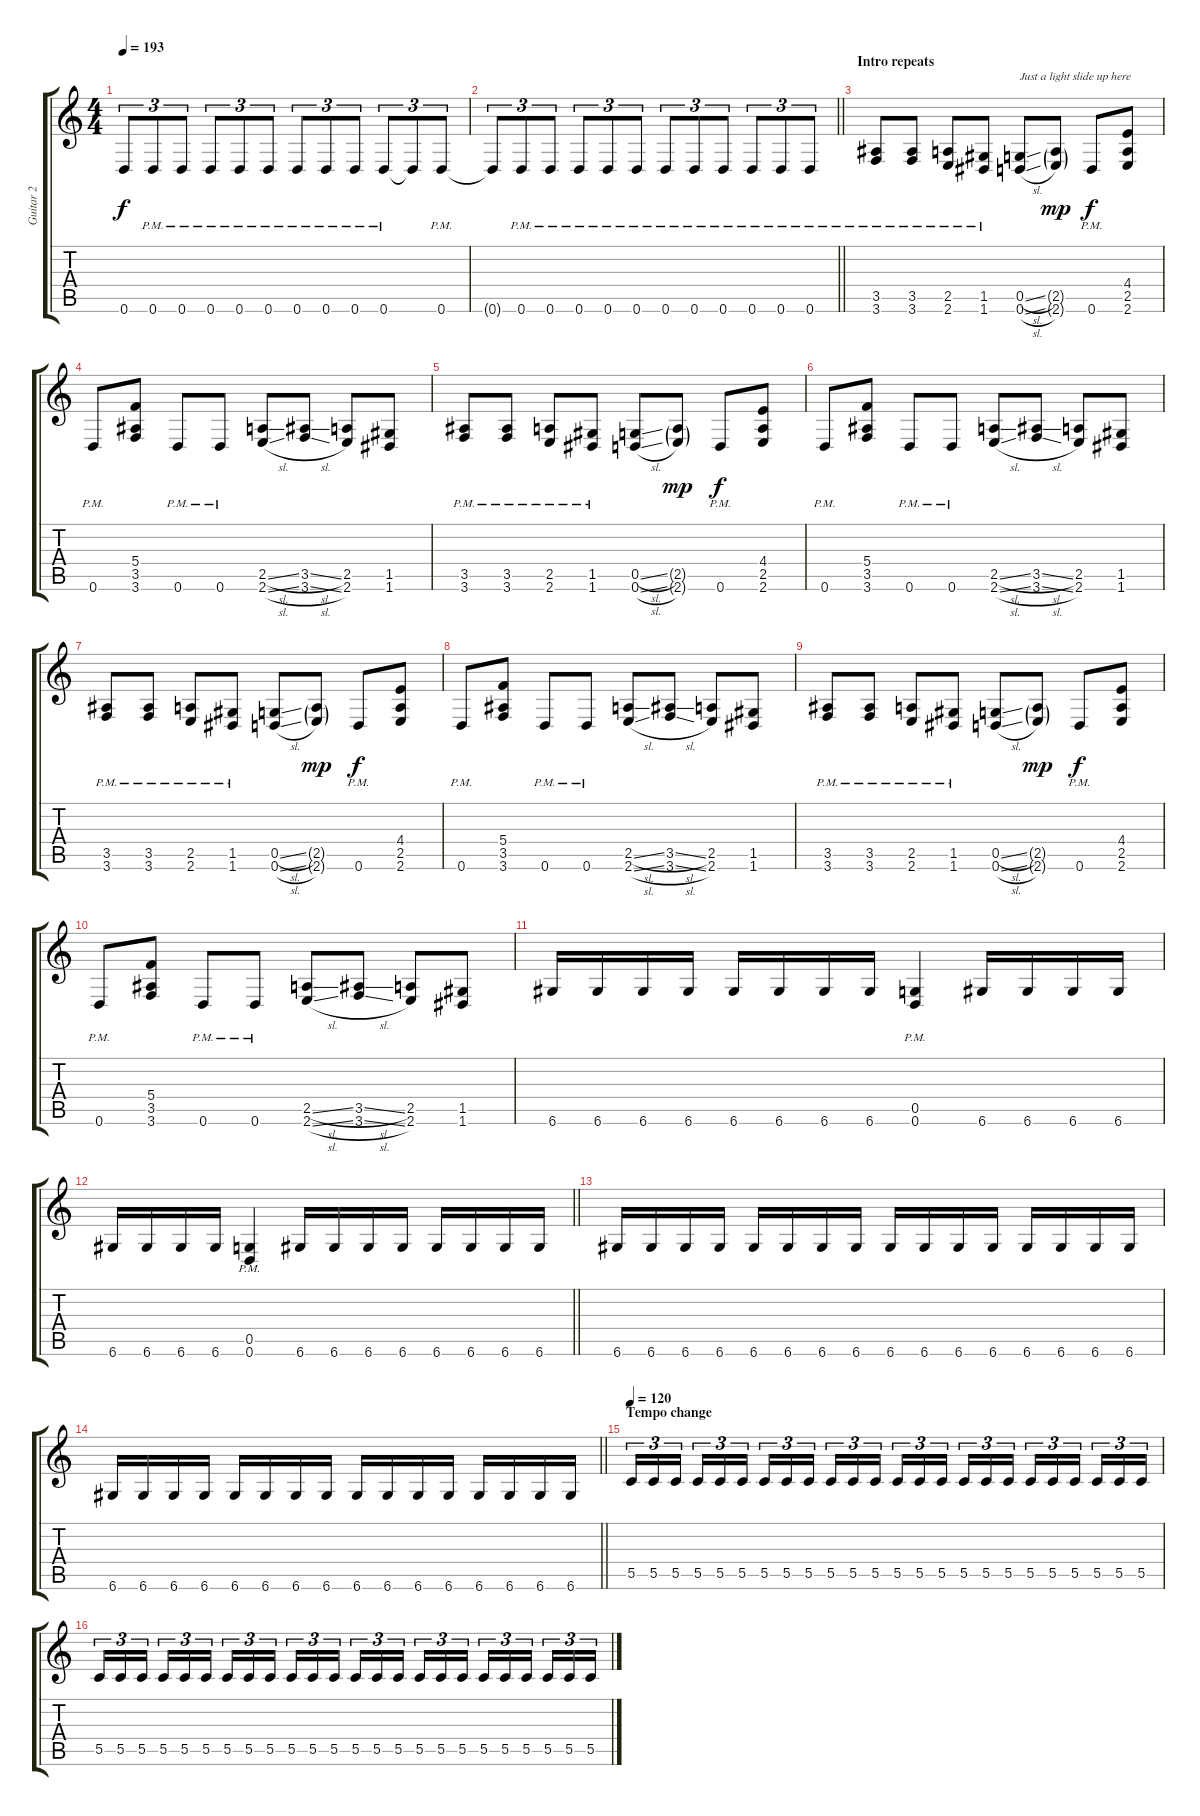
\track ("Guitar 2" "Guitar 2") {instrument distortionguitar}
\staff {score tabs}
\tuning (D4 A3 F3 C3 G2 D2) {hide}
\ts (4 4)
\tempo 193
\clef g2
\ks c
0.6{t}.8{tu (3 2) dy f} 0.6{pm}.8{tu (3 2)} 0.6{pm}.8{tu (3 2)} 0.6{pm}.8{tu (3 2)} 0.6{pm}.8{tu (3 2)} 0.6{pm}.8{tu (3 2)} 0.6{pm}.8{tu (3 2)} 0.6{pm}.8{tu (3 2)} 0.6{pm}.8{tu (3 2)} 0.6{pm}.8{tu (3 2)} 0.6{t}.8{tu (3 2)} 0.6{pm}.8{tu (3 2)} |
\barLineRight lightlight
0.6{t}.8{tu (3 2)} 0.6{pm}.8{tu (3 2)} 0.6{pm}.8{tu (3 2)} 0.6{pm}.8{tu (3 2)} 0.6{pm}.8{tu (3 2)} 0.6{pm}.8{tu (3 2)} 0.6{pm}.8{tu (3 2)} 0.6{pm}.8{tu (3 2)} 0.6{pm}.8{tu (3 2)} 0.6{pm}.8{tu (3 2)} 0.6{pm}.8{tu (3 2)} 0.6{pm}.8{tu (3 2)} |
\section ("" "Intro repeats")
(3.5{pm} 3.6{pm}).8 (3.5{pm} 3.6{pm}).8 (2.5{pm} 2.6{pm}).8 (1.5{pm} 1.6{pm}).8 (0.5{sl} 0.6{sl}).8{txt "Just a light slide up here"} (2.5{g} 2.6{g}).8{dy mp} 0.6{pm}.8{dy f} (4.4 2.5 2.6).8 |
0.6{pm}.8 (5.4 3.5 3.6).8 0.6{pm}.8 0.6{pm}.8 (2.5{sl} 2.6{sl}).8 (3.5{sl} 3.6{sl}).8 (2.5 2.6).8 (1.5 1.6).8 |
(3.5{pm} 3.6{pm}).8 (3.5{pm} 3.6{pm}).8 (2.5{pm} 2.6{pm}).8 (1.5{pm} 1.6{pm}).8 (0.5{sl} 0.6{sl}).8 (2.5{g} 2.6{g}).8{dy mp} 0.6{pm}.8{dy f} (4.4 2.5 2.6).8 |
0.6{pm}.8 (5.4 3.5 3.6).8 0.6{pm}.8 0.6{pm}.8 (2.5{sl} 2.6{sl}).8 (3.5{sl} 3.6{sl}).8 (2.5 2.6).8 (1.5 1.6).8 |
(3.5{pm} 3.6{pm}).8 (3.5{pm} 3.6{pm}).8 (2.5{pm} 2.6{pm}).8 (1.5{pm} 1.6{pm}).8 (0.5{sl} 0.6{sl}).8 (2.5{g} 2.6{g}).8{dy mp} 0.6{pm}.8{dy f} (4.4 2.5 2.6).8 |
0.6{pm}.8 (5.4 3.5 3.6).8 0.6{pm}.8 0.6{pm}.8 (2.5{sl} 2.6{sl}).8 (3.5{sl} 3.6{sl}).8 (2.5 2.6).8 (1.5 1.6).8 |
(3.5{pm} 3.6{pm}).8 (3.5{pm} 3.6{pm}).8 (2.5{pm} 2.6{pm}).8 (1.5{pm} 1.6{pm}).8 (0.5{sl} 0.6{sl}).8 (2.5{g} 2.6{g}).8{dy mp} 0.6{pm}.8{dy f} (4.4 2.5 2.6).8 |
0.6{pm}.8 (5.4 3.5 3.6).8 0.6{pm}.8 0.6{pm}.8 (2.5{sl} 2.6{sl}).8 (3.5{sl} 3.6{sl}).8 (2.5 2.6).8 (1.5 1.6).8 |
6.6.16 6.6.16 6.6.16 6.6.16 6.6.16 6.6.16 6.6.16 6.6.16 (0.5{pm} 0.6{pm}).4 6.6.16 6.6.16 6.6.16 6.6.16 |
\barLineRight lightlight
6.6.16 6.6.16 6.6.16 6.6.16 (0.5{pm} 0.6{pm}).4 6.6.16 6.6.16 6.6.16 6.6.16 6.6.16 6.6.16 6.6.16 6.6.16 |
6.6.16 6.6.16 6.6.16 6.6.16 6.6.16 6.6.16 6.6.16 6.6.16 6.6.16 6.6.16 6.6.16 6.6.16 6.6.16 6.6.16 6.6.16 6.6.16 |
\barLineRight lightlight
6.6.16 6.6.16 6.6.16 6.6.16 6.6.16 6.6.16 6.6.16 6.6.16 6.6.16 6.6.16 6.6.16 6.6.16 6.6.16 6.6.16 6.6.16 6.6.16 |
\section ("" "Tempo change")
\tempo 120
5.5.16{tu (3 2)} 5.5.16{tu (3 2)} 5.5.16{tu (3 2) beam splitsecondary} 5.5.16{tu (3 2)} 5.5.16{tu (3 2)} 5.5.16{tu (3 2)} 5.5.16{tu (3 2)} 5.5.16{tu (3 2)} 5.5.16{tu (3 2) beam splitsecondary} 5.5.16{tu (3 2)} 5.5.16{tu (3 2)} 5.5.16{tu (3 2)} 5.5.16{tu (3 2)} 5.5.16{tu (3 2)} 5.5.16{tu (3 2) beam splitsecondary} 5.5.16{tu (3 2)} 5.5.16{tu (3 2)} 5.5.16{tu (3 2)} 5.5.16{tu (3 2)} 5.5.16{tu (3 2)} 5.5.16{tu (3 2) beam splitsecondary} 5.5.16{tu (3 2)} 5.5.16{tu (3 2)} 5.5.16{tu (3 2)} |
5.5.16{tu (3 2)} 5.5.16{tu (3 2)} 5.5.16{tu (3 2) beam splitsecondary} 5.5.16{tu (3 2)} 5.5.16{tu (3 2)} 5.5.16{tu (3 2)} 5.5.16{tu (3 2)} 5.5.16{tu (3 2)} 5.5.16{tu (3 2) beam splitsecondary} 5.5.16{tu (3 2)} 5.5.16{tu (3 2)} 5.5.16{tu (3 2)} 5.5.16{tu (3 2)} 5.5.16{tu (3 2)} 5.5.16{tu (3 2) beam splitsecondary} 5.5.16{tu (3 2)} 5.5.16{tu (3 2)} 5.5.16{tu (3 2)} 5.5.16{tu (3 2)} 5.5.16{tu (3 2)} 5.5.16{tu (3 2) beam splitsecondary} 5.5.16{tu (3 2)} 5.5.16{tu (3 2)} 5.5.16{tu (3 2)}
